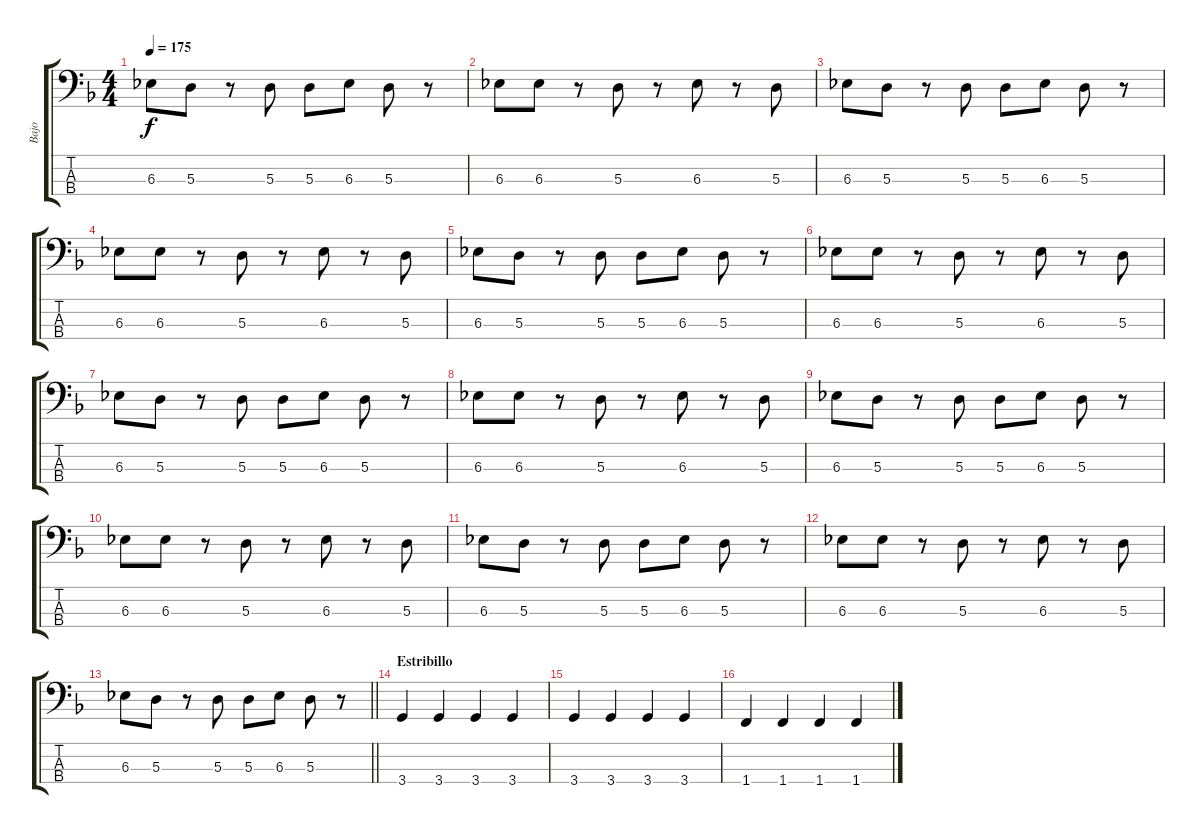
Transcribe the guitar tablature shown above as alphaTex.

\track ("Bajo" "Bajo") {instrument electricbassfinger}
\staff {score tabs}
\tuning (G2 D2 A1 E1) {hide}
\ts (4 4)
\tempo 175
\clef f4
\ks dminor
6.3.8{dy f} 5.3.8 r.8 5.3.8 5.3.8 6.3.8 5.3.8 r.8 |
6.3.8 6.3.8 r.8 5.3.8 r.8 6.3.8 r.8 5.3.8 |
6.3.8 5.3.8 r.8 5.3.8 5.3.8 6.3.8 5.3.8 r.8 |
6.3.8 6.3.8 r.8 5.3.8 r.8 6.3.8 r.8 5.3.8 |
6.3.8 5.3.8 r.8 5.3.8 5.3.8 6.3.8 5.3.8 r.8 |
6.3.8 6.3.8 r.8 5.3.8 r.8 6.3.8 r.8 5.3.8 |
6.3.8 5.3.8 r.8 5.3.8 5.3.8 6.3.8 5.3.8 r.8 |
6.3.8 6.3.8 r.8 5.3.8 r.8 6.3.8 r.8 5.3.8 |
6.3.8 5.3.8 r.8 5.3.8 5.3.8 6.3.8 5.3.8 r.8 |
6.3.8 6.3.8 r.8 5.3.8 r.8 6.3.8 r.8 5.3.8 |
6.3.8 5.3.8 r.8 5.3.8 5.3.8 6.3.8 5.3.8 r.8 |
6.3.8 6.3.8 r.8 5.3.8 r.8 6.3.8 r.8 5.3.8 |
\barLineRight lightlight
6.3.8 5.3.8 r.8 5.3.8 5.3.8 6.3.8 5.3.8 r.8 |
\section ("" "Estribillo")
3.4.4 3.4.4 3.4.4 3.4.4 |
3.4.4 3.4.4 3.4.4 3.4.4 |
1.4.4 1.4.4 1.4.4 1.4.4
